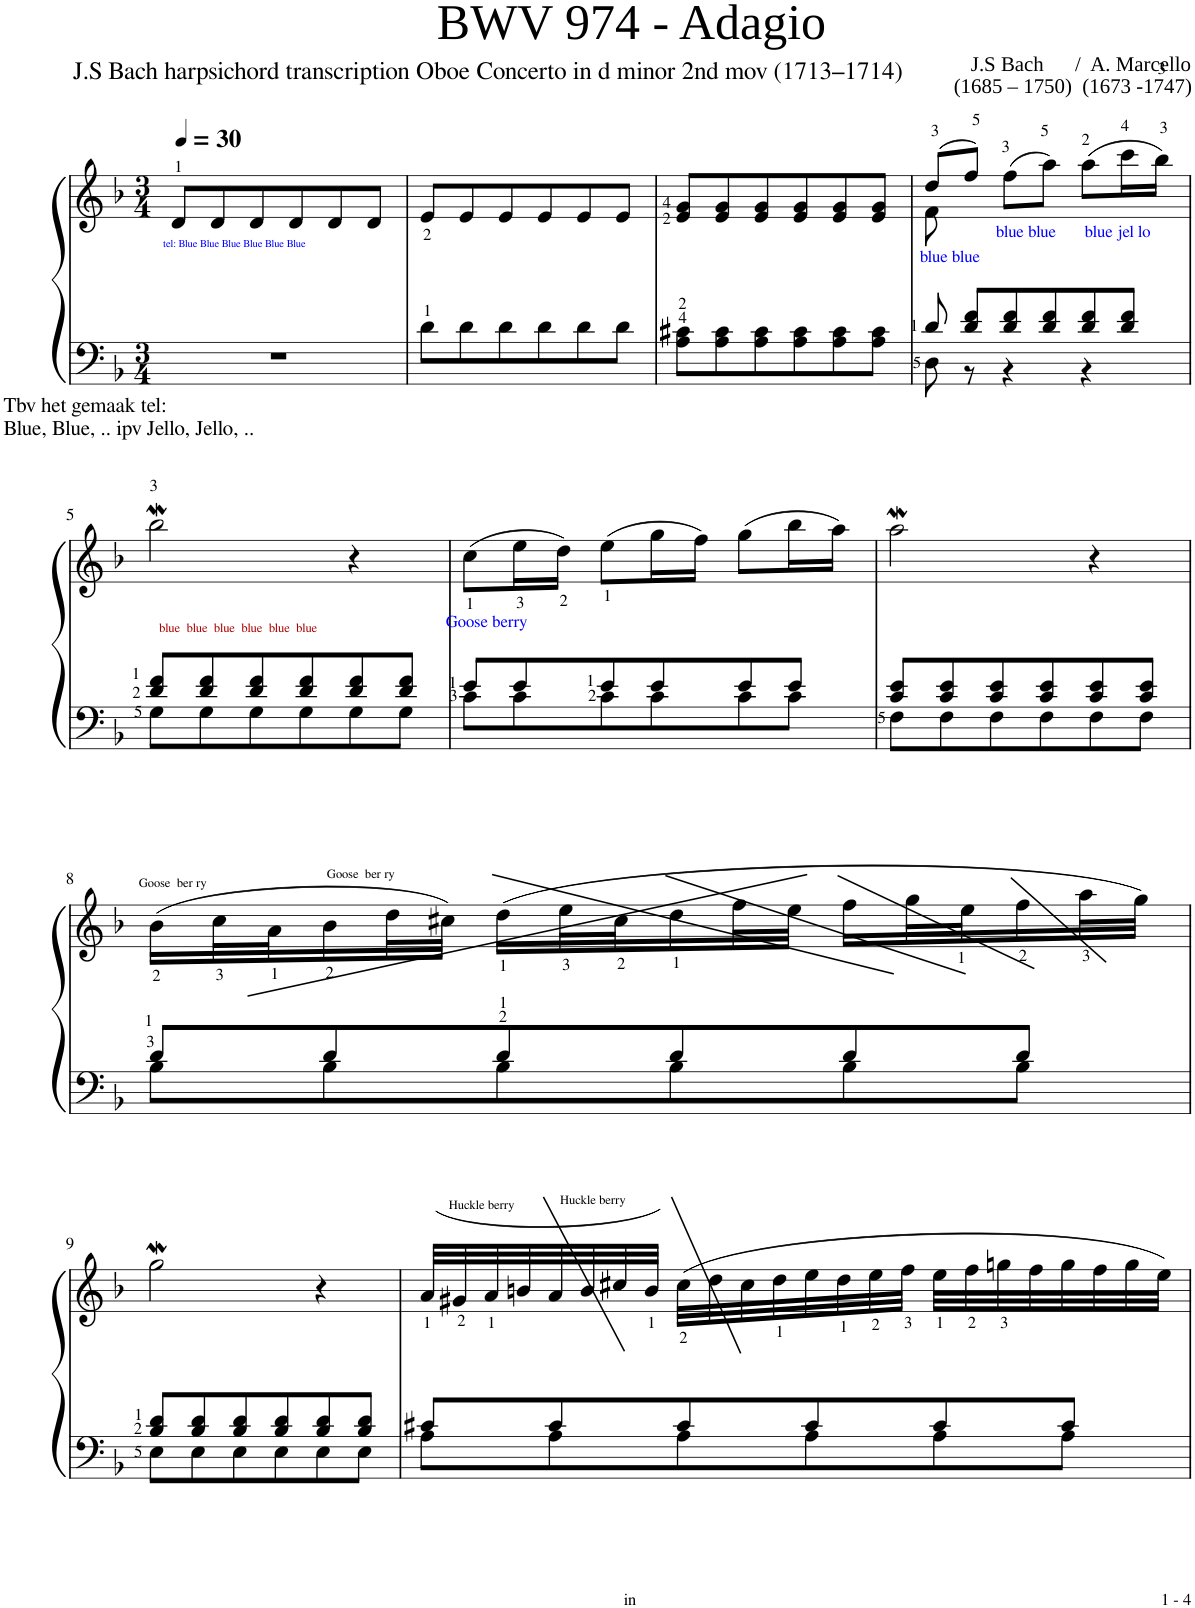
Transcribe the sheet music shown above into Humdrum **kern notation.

**kern	**kern
*part1	*part1
*staff2	*staff1
*I"Piano	*
*I'Pno	*
*clefF4	*clefG2
*k[b-]	*k[b-]
*M3/4	*M3/4
*MM30	*MM30
=1	=1
!	!LO:TX:b:color=#0000FF:t=tel&colon; Blue Blue Blue Blue Blue Blue
!	!LO:TX:b:t=Tbv het gemaak tel&colon;
!	!LO:TX:b:t=Blue, Blue, .. ipv Jello, Jello, ..
2.r	8d/L
.	8d/
.	8d/
.	8d/
.	8d/
.	8d/J
=2	=2
8d>\L	8e</L
8d\	8e/
8d\	8e/
8d\	8e/
8d\	8e/
8d\J	8e/J
=3	=3
8A\ 8c#X\L	8e/ 8g/L
8A\ 8c#\	8e/ 8g/
8A\ 8c#\	8e/ 8g/
8A\ 8c#\	8e/ 8g/
8A\ 8c#\	8e/ 8g/
8A\ 8c#\J	8e/ 8g/J
=4	=4
*^	*^
!	!	!LO:TX:a:color=#0000FF:t=blue blue	!
8d/	8D\	(8dd/L	8f\
8d/ 8f/L	8r	8ff/J)	2ryy
!	!	!LO:TX:a:color=#0000FF:t=blue blue	!
8d/ 8f/	4r	(8ff\L	.
8d/ 8f/	.	8aa\J)	.
!	!	!LO:TX:b:color=#0000FF:t=blue jel lo	!
8d/ 8f/	4r	(8aa\L	.
8d/ 8f/J	.	16ccc\L	8ryy
.	.	16bb-\JJ)	.
*	*	*v	*v
!!LO:LB:g=z
=5	=5	=5
!LO:TX:a:color=#AA0000:t=blue  blue  blue  blue  blue  blue	!	!
8d/ 8f/L	8G\L	2bb-w\
8d/ 8f/	8G\	.
8d/ 8f/	8G\	.
8d/ 8f/	8G\	.
8d/ 8f/	8G\	4r
8d/ 8f/J	8G\J	.
=6	=6	=6
!	!	!LO:TX:a:color=#0000FF:t=Goose berry
8e/L	8c>\L	(8cc<\L
8e/	8c\	16ee<\L
.	.	16dd<\JJ)
8e/	8c\	(8ee<\L
8e/	8c\	16gg\L
.	.	16ff\JJ)
8e/	8c\	(8gg\L
8e/J	8c\J	16bb-\L
.	.	16aa\JJ)
=7	=7	=7
8c/ 8e/L	8F\L	2aaW\
8c/ 8e/	8F\	.
8c/ 8e/	8F\	.
8c/ 8e/	8F\	.
8c/ 8e/	8F\	4r
8c/ 8e/J	8F\J	.
!!LO:LB:g=z
=8	=8	=8
!	!	!LO:TX:a:t=Goose  ber ry
8d/L	8B->\L	(16b-<\LL
.	.	32cc<\L
.	.	32a<\J
!	!	!LO:TX:a:t=Goose  ber ry
8d/	8B-\	16b-<\
.	.	32dd\L
.	.	32cc#X\JJJ)
8d/	8B->>\	(16dd<\LL
.	.	32ee<\L
.	.	32cc#<\J
8d/	8B-\	16dd<\
.	.	32ff\L
.	.	32ee\JJJ
8d/	8B-\	16ff\LL
.	.	32gg\L
.	.	32ee<\J
8d/J	8B-\J	16ff<\
.	.	32aa<\L
.	.	32gg\JJJ)
!!LO:LB:g=z
=9	=9	=9
8B-/ 8d/L	8E\L	2ggW\
8B-/ 8d/	8E\	.
8B-/ 8d/	8E\	.
8B-/ 8d/	8E\	.
8B-/ 8d/	8E\	4r
8B-/ 8d/J	8E\J	.
=10	=10	=10
!	!	!LO:TX:a:t=Huckle berry
8c#X/L	8A\L	(32a</LLL
.	.	32g#X</
.	.	32a</
.	.	32bn/
!	!	!LO:TX:a:t=Huckle berry
8c#/	8A\	32a/
.	.	32b/
.	.	32cc#X/
.	.	32b</JJJ)
8c#/	8A\	(32cc#<\LLL
.	.	32dd\
.	.	32cc#\
.	.	32dd<\
8c#/	8A\	32ee\
.	.	32dd<\
.	.	32ee<\
.	.	32ff<\JJJ
8c#/	8A\	32ee<\LLL
.	.	32ff<\
.	.	32ggn<\
.	.	32ff\
8c#/J	8A\J	32gg\
.	.	32ff\
.	.	32gg\
.	.	32ee\JJJ)
*v	*v	*
=	=
*-	*-
